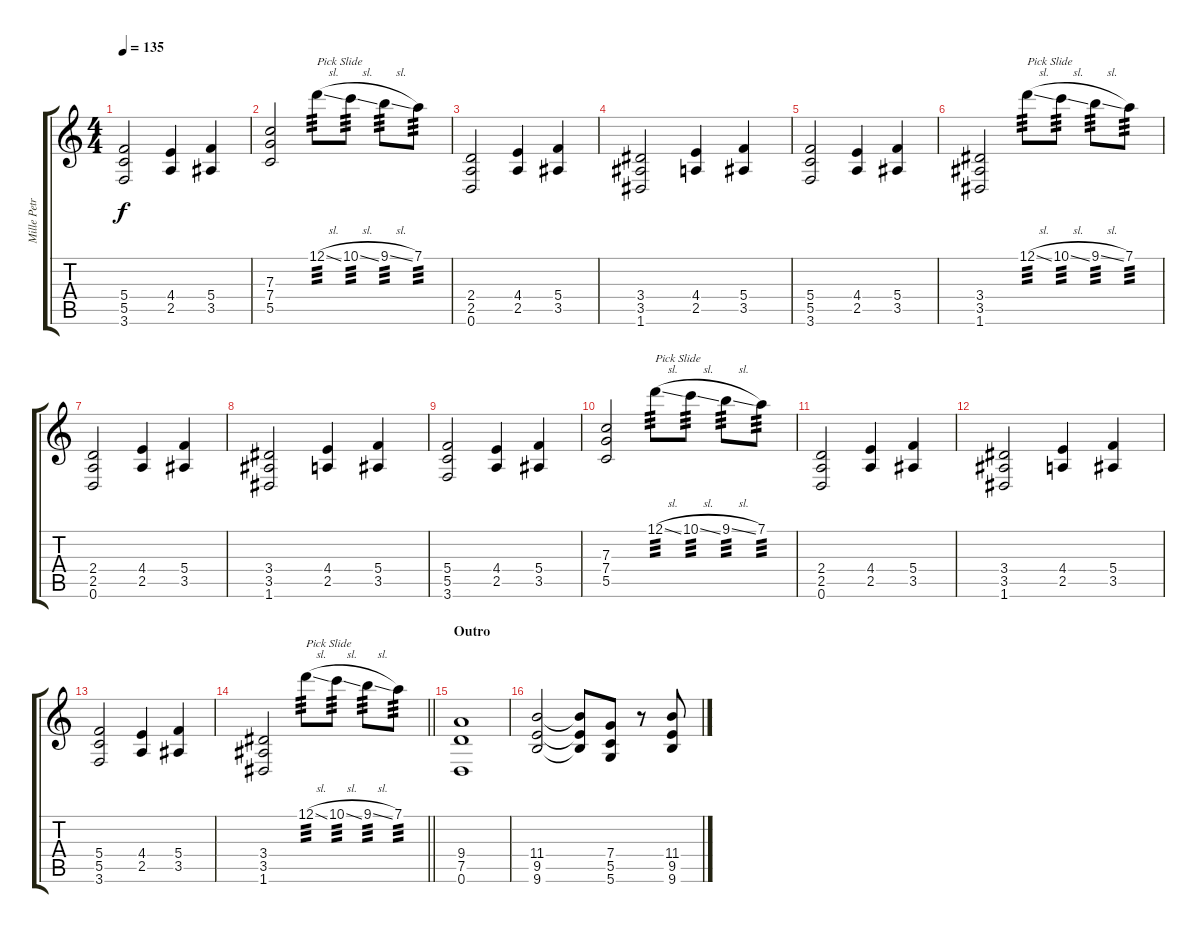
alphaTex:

\track ("Mille Petrozza" "Mille Petr") {instrument distortionguitar}
\staff {score tabs}
\tuning (D4 A3 F3 C3 G2 D2) {hide}
\ts (4 4)
\tempo 135
\clef g2
\ks c
(5.4 5.5 3.6).2{dy f} (4.4 2.5).4 (5.4 3.5).4 |
(7.3 7.4 5.5).2 12.1{sl}.8{txt "Pick Slide" tp 3 instrument guitarharmonics} 10.1{sl}.8{tp 3} 9.1{sl}.8{tp 3} 7.1.8{tp 3} |
(2.4 2.5 0.6).2{instrument distortionguitar} (4.4 2.5).4 (5.4 3.5).4 |
(3.4 3.5 1.6).2 (4.4 2.5).4 (5.4 3.5).4 |
(5.4 5.5 3.6).2 (4.4 2.5).4 (5.4 3.5).4 |
(3.4 3.5 1.6).2 12.1{sl}.8{txt "Pick Slide" tp 3 instrument guitarharmonics} 10.1{sl}.8{tp 3} 9.1{sl}.8{tp 3} 7.1.8{tp 3} |
(2.4 2.5 0.6).2{instrument distortionguitar} (4.4 2.5).4 (5.4 3.5).4 |
(3.4 3.5 1.6).2 (4.4 2.5).4 (5.4 3.5).4 |
(5.4 5.5 3.6).2 (4.4 2.5).4 (5.4 3.5).4 |
(7.3 7.4 5.5).2 12.1{sl}.8{txt "Pick Slide" tp 3 instrument guitarharmonics} 10.1{sl}.8{tp 3} 9.1{sl}.8{tp 3} 7.1.8{tp 3} |
(2.4 2.5 0.6).2{instrument distortionguitar} (4.4 2.5).4 (5.4 3.5).4 |
(3.4 3.5 1.6).2 (4.4 2.5).4 (5.4 3.5).4 |
(5.4 5.5 3.6).2 (4.4 2.5).4 (5.4 3.5).4 |
\barLineRight lightlight
(3.4 3.5 1.6).2{instrument distortionguitar} 12.1{sl}.8{txt "Pick Slide" tp 3 instrument guitarharmonics} 10.1{sl}.8{tp 3} 9.1{sl}.8{tp 3} 7.1.8{tp 3} |
\section ("" "Outro")
(9.4 7.5 0.6).1{instrument distortionguitar} |
(11.4 9.5 9.6).2 (11.4{t} 9.5{t} 9.6{t}).8 (7.4 5.5 5.6).8 r.8 (11.4 9.5 9.6).8
